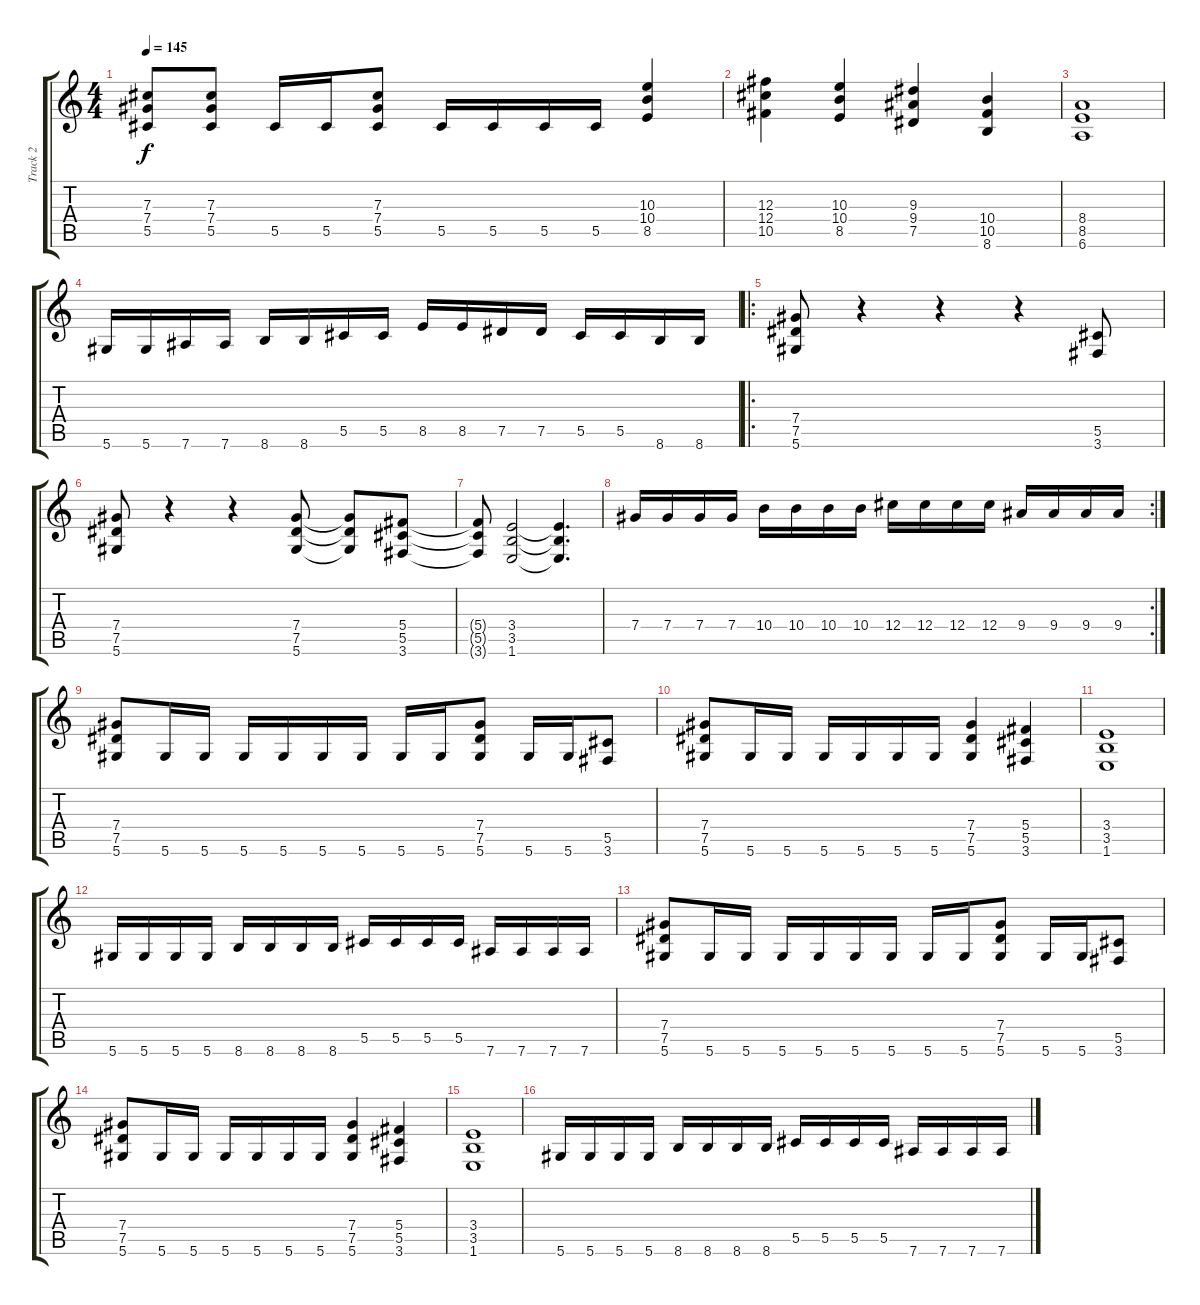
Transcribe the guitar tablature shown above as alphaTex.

\track ("Track 2" "Track 2") {instrument distortionguitar}
\staff {score tabs}
\tuning (Eb4 Bb3 Gb3 Db3 Ab2 Eb2) {hide}
\ts (4 4)
\tempo 145
\clef g2
\ks c
(7.3 7.4 5.5).8{dy f} (7.3 7.4 5.5).8 5.5.16 5.5.16 (7.3 7.4 5.5).8 5.5.16 5.5.16 5.5.16 5.5.16 (10.3 10.4 8.5).4 |
(12.3 12.4 10.5).4 (10.3 10.4 8.5).4 (9.3 9.4 7.5).4 (10.4 10.5 8.6).4 |
(8.4 8.5 6.6).1 |
5.6.16 5.6.16 7.6.16 7.6.16 8.6.16 8.6.16 5.5.16 5.5.16 8.5.16 8.5.16 7.5.16 7.5.16 5.5.16 5.5.16 8.6.16 8.6.16 |
\ro
(7.4 7.5 5.6).8 r.4 r.4 r.4 (5.5 3.6).8 |
(7.4 7.5 5.6).8 r.4 r.4 (7.4 7.5 5.6).8 (7.4{t} 7.5{t} 5.6{t}).8 (5.4 5.5 3.6).8 |
(5.4{t} 5.5{t} 3.6{t}).8 (3.4 3.5 1.6).2 (3.4{t} 3.5{t} 1.6{t}).4{d} |
\rc 2
7.4.16 7.4.16 7.4.16 7.4.16 10.4.16 10.4.16 10.4.16 10.4.16 12.4.16 12.4.16 12.4.16 12.4.16 9.4.16 9.4.16 9.4.16 9.4.16 |
(7.4 7.5 5.6).8 5.6.16 5.6.16 5.6.16 5.6.16 5.6.16 5.6.16 5.6.16 5.6.16 (7.4 7.5 5.6).8 5.6.16 5.6.16 (5.5 3.6).8 |
(7.4 7.5 5.6).8 5.6.16 5.6.16 5.6.16 5.6.16 5.6.16 5.6.16 (7.4 7.5 5.6).4 (5.4 5.5 3.6).4 |
(3.4 3.5 1.6).1 |
5.6.16 5.6.16 5.6.16 5.6.16 8.6.16 8.6.16 8.6.16 8.6.16 5.5.16 5.5.16 5.5.16 5.5.16 7.6.16 7.6.16 7.6.16 7.6.16 |
(7.4 7.5 5.6).8 5.6.16 5.6.16 5.6.16 5.6.16 5.6.16 5.6.16 5.6.16 5.6.16 (7.4 7.5 5.6).8 5.6.16 5.6.16 (5.5 3.6).8 |
(7.4 7.5 5.6).8 5.6.16 5.6.16 5.6.16 5.6.16 5.6.16 5.6.16 (7.4 7.5 5.6).4 (5.4 5.5 3.6).4 |
(3.4 3.5 1.6).1 |
5.6.16 5.6.16 5.6.16 5.6.16 8.6.16 8.6.16 8.6.16 8.6.16 5.5.16 5.5.16 5.5.16 5.5.16 7.6.16 7.6.16 7.6.16 7.6.16
